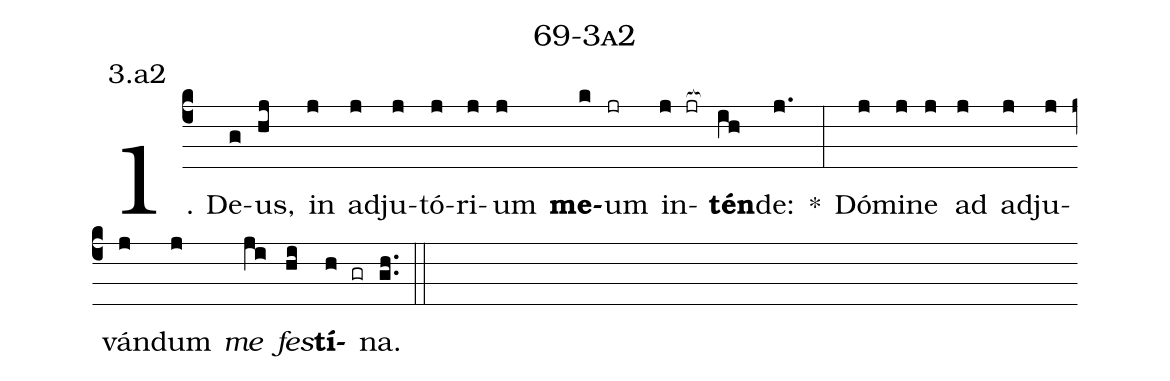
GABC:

name: 69-3a2;
annotation: 3.a2;
%%
(c4)1. De(g)us,(hj) in(j) ad(j)ju(j)tó(j)ri(j)um(j) <b>me</b>(k)um(jr) in(j jr[ocb:1{])<b>tén</b>(ih[ocb:0}])de:(j.) *(:) Dó(j)mi(j)ne(j) ad(j) ad(j)ju(j)ván(j)dum(j) <i>me</i>(ji) <i>fes</i>(hi)<b>tí</b>(h gr)na.(gh..) (::)
